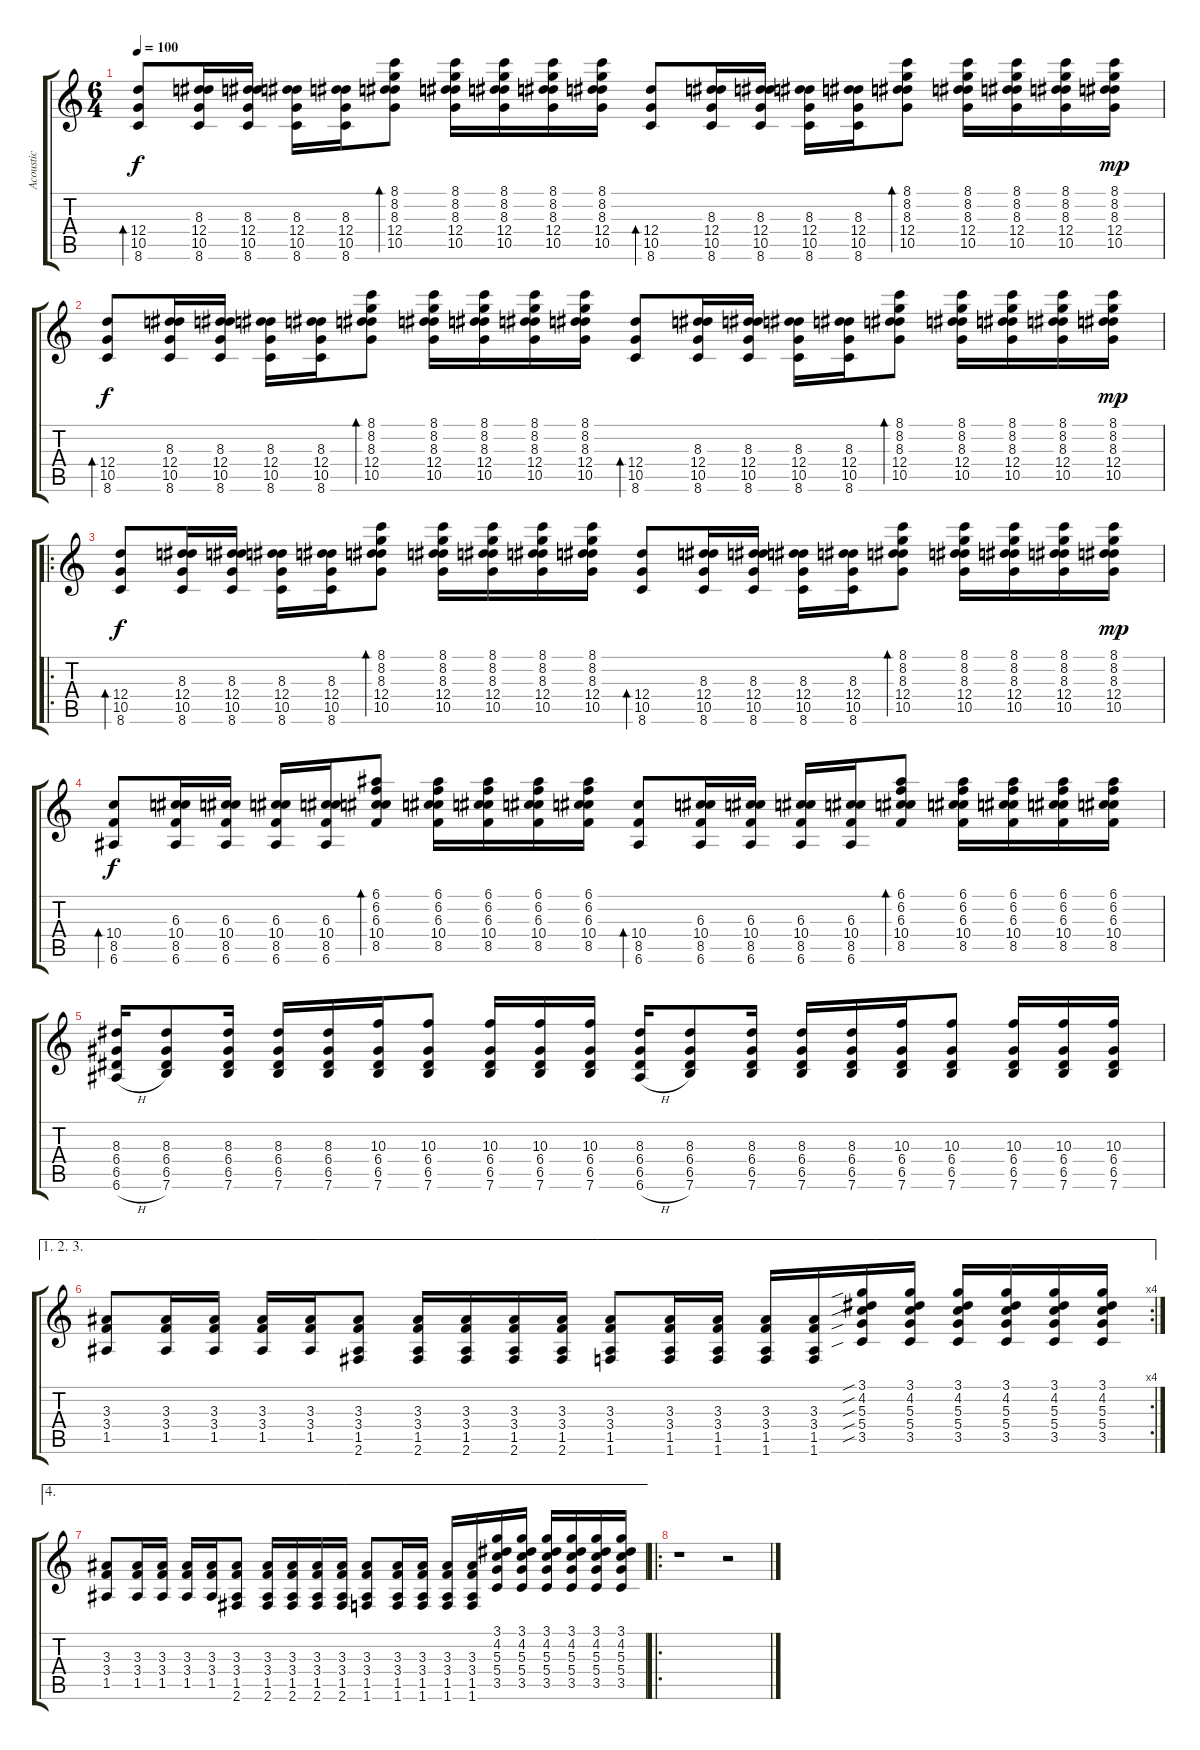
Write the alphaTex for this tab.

\track ("Acoustic" "Acoustic") {instrument acousticguitarsteel}
\staff {score tabs}
\tuning (E4 B3 G3 D3 A2 E2) {hide}
\ts (6 4)
\tempo 100
\clef g2
\ks c
(12.4 10.5 8.6).8{bd 30 dy f instrument acousticguitarsteel} (8.3 12.4 10.5 8.6).16 (8.3 12.4 10.5 8.6).16 (8.3 12.4 10.5 8.6).16 (8.3 12.4 10.5 8.6).16 (8.1 8.2 8.3 12.4 10.5).8{bd 30} (8.1 8.2 8.3 12.4 10.5).16 (8.1 8.2 8.3 12.4 10.5).16 (8.1 8.2 8.3 12.4 10.5).16 (8.1 8.2 8.3 12.4 10.5).16 (12.4 10.5 8.6).8{bd 120} (8.3 12.4 10.5 8.6).16 (8.3 12.4 10.5 8.6).16 (8.3 12.4 10.5 8.6).16 (8.3 12.4 10.5 8.6).16 (8.1 8.2 8.3 12.4 10.5).8{bd 30} (8.1 8.2 8.3 12.4 10.5).16 (8.1 8.2 8.3 12.4 10.5).16 (8.1 8.2 8.3 12.4 10.5).16 (8.1 8.2 8.3 12.4 10.5).16{dy mp} |
(12.4 10.5 8.6).8{bd 30 dy f} (8.3 12.4 10.5 8.6).16 (8.3 12.4 10.5 8.6).16 (8.3 12.4 10.5 8.6).16 (8.3 12.4 10.5 8.6).16 (8.1 8.2 8.3 12.4 10.5).8{bd 30} (8.1 8.2 8.3 12.4 10.5).16 (8.1 8.2 8.3 12.4 10.5).16 (8.1 8.2 8.3 12.4 10.5).16 (8.1 8.2 8.3 12.4 10.5).16 (12.4 10.5 8.6).8{bd 120} (8.3 12.4 10.5 8.6).16 (8.3 12.4 10.5 8.6).16 (8.3 12.4 10.5 8.6).16 (8.3 12.4 10.5 8.6).16 (8.1 8.2 8.3 12.4 10.5).8{bd 30} (8.1 8.2 8.3 12.4 10.5).16 (8.1 8.2 8.3 12.4 10.5).16 (8.1 8.2 8.3 12.4 10.5).16 (8.1 8.2 8.3 12.4 10.5).16{dy mp} |
\ro
(12.4 10.5 8.6).8{bd 30 dy f volume 8} (8.3 12.4 10.5 8.6).16 (8.3 12.4 10.5 8.6).16 (8.3 12.4 10.5 8.6).16 (8.3 12.4 10.5 8.6).16 (8.1 8.2 8.3 12.4 10.5).8{bd 30} (8.1 8.2 8.3 12.4 10.5).16 (8.1 8.2 8.3 12.4 10.5).16 (8.1 8.2 8.3 12.4 10.5).16 (8.1 8.2 8.3 12.4 10.5).16 (12.4 10.5 8.6).8{bd 120} (8.3 12.4 10.5 8.6).16 (8.3 12.4 10.5 8.6).16 (8.3 12.4 10.5 8.6).16 (8.3 12.4 10.5 8.6).16 (8.1 8.2 8.3 12.4 10.5).8{bd 30} (8.1 8.2 8.3 12.4 10.5).16 (8.1 8.2 8.3 12.4 10.5).16 (8.1 8.2 8.3 12.4 10.5).16 (8.1 8.2 8.3 12.4 10.5).16{dy mp} |
(10.4 8.5 6.6).8{bd 30 dy f} (6.3 10.4 8.5 6.6).16 (6.3 10.4 8.5 6.6).16 (6.3 10.4 8.5 6.6).16 (6.3 10.4 8.5 6.6).16 (6.1 6.2 6.3 10.4 8.5).8{bd 30} (6.1 6.2 6.3 10.4 8.5).16 (6.1 6.2 6.3 10.4 8.5).16 (6.1 6.2 6.3 10.4 8.5).16 (6.1 6.2 6.3 10.4 8.5).16 (10.4 8.5 6.6).8{bd 120} (6.3 10.4 8.5 6.6).16 (6.3 10.4 8.5 6.6).16 (6.3 10.4 8.5 6.6).16 (6.3 10.4 8.5 6.6).16 (6.1 6.2 6.3 10.4 8.5).8{bd 30} (6.1 6.2 6.3 10.4 8.5).16 (6.1 6.2 6.3 10.4 8.5).16 (6.1 6.2 6.3 10.4 8.5).16 (6.1 6.2 6.3 10.4 8.5).16 |
(8.3 6.4 6.5 6.6{h}).16 (8.3 6.4 6.5 7.6).8 (8.3 6.4 6.5 7.6).16 (8.3 6.4 6.5 7.6).16 (8.3 6.4 6.5 7.6).16 (10.3 6.4 6.5 7.6).16 (10.3 6.4 6.5 7.6).8 (10.3 6.4 6.5 7.6).16 (10.3 6.4 6.5 7.6).16 (10.3 6.4 6.5 7.6).16 (8.3 6.4 6.5 6.6{h}).16 (8.3 6.4 6.5 7.6).8 (8.3 6.4 6.5 7.6).16 (8.3 6.4 6.5 7.6).16 (8.3 6.4 6.5 7.6).16 (10.3 6.4 6.5 7.6).16 (10.3 6.4 6.5 7.6).8 (10.3 6.4 6.5 7.6).16 (10.3 6.4 6.5 7.6).16 (10.3 6.4 6.5 7.6).16 |
\ae (1 2 3)
\rc 4
(3.3 3.4 1.5).8 (3.3 3.4 1.5).16 (3.3 3.4 1.5).16 (3.3 3.4 1.5).16 (3.3 3.4 1.5).16 (3.3 3.4 1.5 2.6).8 (3.3 3.4 1.5 2.6).16 (3.3 3.4 1.5 2.6).16 (3.3 3.4 1.5 2.6).16 (3.3 3.4 1.5 2.6).16 (3.3 3.4 1.5 1.6).8 (3.3 3.4 1.5 1.6).16 (3.3 3.4 1.5 1.6).16 (3.3 3.4 1.5 1.6).16 (3.3 3.4 1.5 1.6).16 (3.1{sib} 4.2{sib} 5.3{sib} 5.4{sib} 3.5{sib}).16 (3.1 4.2 5.3 5.4 3.5).16 (3.1 4.2 5.3 5.4 3.5).16 (3.1 4.2 5.3 5.4 3.5).16 (3.1 4.2 5.3 5.4 3.5).16 (3.1 4.2 5.3 5.4 3.5).16 |
\ae 4
(3.3 3.4 1.5).8 (3.3 3.4 1.5).16 (3.3 3.4 1.5).16 (3.3 3.4 1.5).16 (3.3 3.4 1.5).16 (3.3 3.4 1.5 2.6).8 (3.3 3.4 1.5 2.6).16 (3.3 3.4 1.5 2.6).16 (3.3 3.4 1.5 2.6).16 (3.3 3.4 1.5 2.6).16 (3.3 3.4 1.5 1.6).8 (3.3 3.4 1.5 1.6).16 (3.3 3.4 1.5 1.6).16 (3.3 3.4 1.5 1.6).16 (3.3 3.4 1.5 1.6).16 (3.1 4.2 5.3 5.4 3.5).16 (3.1 4.2 5.3 5.4 3.5).16 (3.1 4.2 5.3 5.4 3.5).16 (3.1 4.2 5.3 5.4 3.5).16 (3.1 4.2 5.3 5.4 3.5).16 (3.1 4.2 5.3 5.4 3.5).16 |
\ro
r.1 r.2
